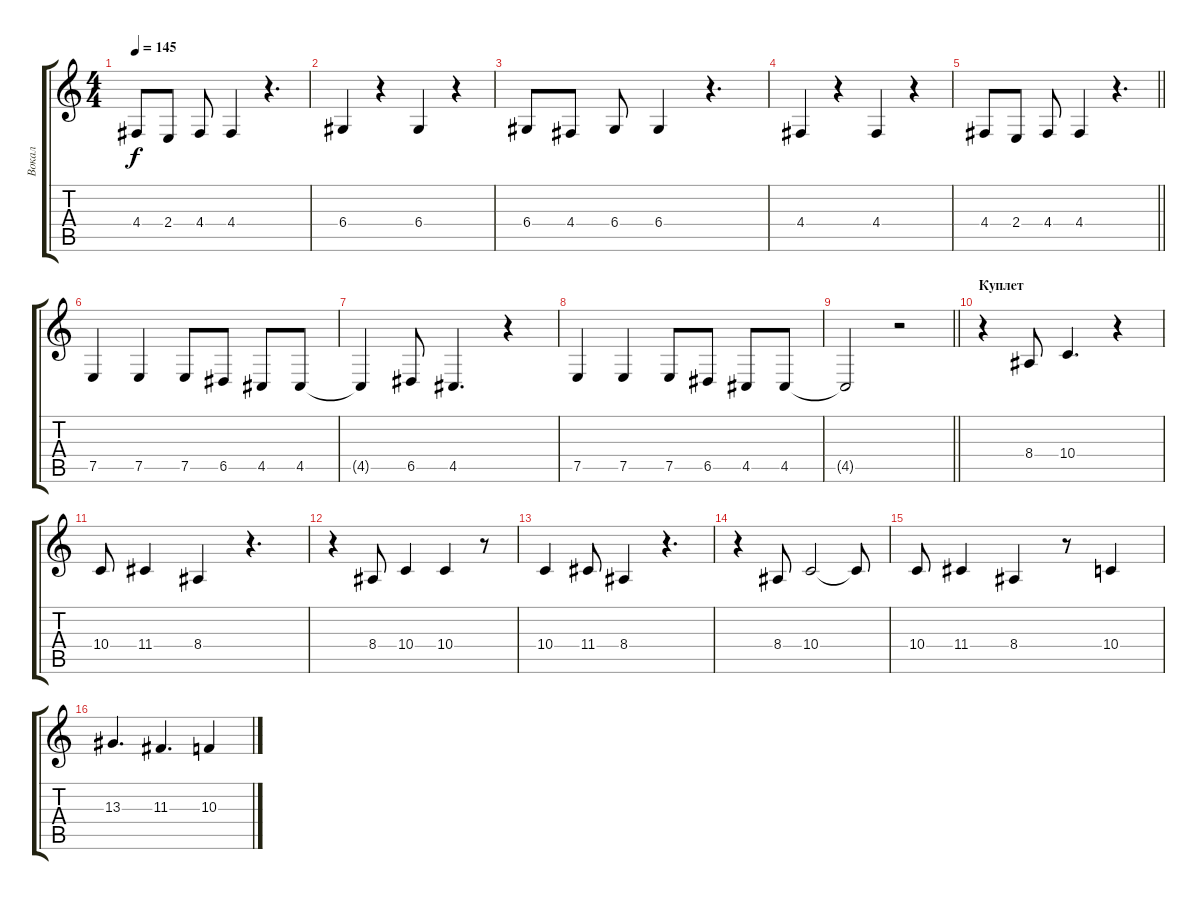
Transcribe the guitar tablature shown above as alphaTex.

\track ("Вокал" "Вокал") {instrument flute}
\staff {score tabs}
\tuning (E4 B3 G3 D3 A2 E2) {hide}
\ts (4 4)
\tempo 145
\clef g2
\ks c
4.4.8{dy f} 2.4.8 4.4.8 4.4.4 r.4{d} |
6.4.4 r.4 6.4.4 r.4 |
6.4.8 4.4.8 6.4.8 6.4.4 r.4{d} |
4.4.4 r.4 4.4.4 r.4 |
\barLineRight lightlight
4.4.8 2.4.8 4.4.8 4.4.4 r.4{d} |
\section ("" " ")
7.5.4 7.5.4 7.5.8 6.5.8 4.5.8 4.5.8 |
4.5{t}.4 6.5.8 4.5.4{d} r.4 |
7.5.4 7.5.4 7.5.8 6.5.8 4.5.8 4.5.8 |
\barLineRight lightlight
4.5{t}.2 r.2 |
\section ("" "Куплет")
r.4 8.4.8 10.4.4{d} r.4 |
10.4.8 11.4.4 8.4.4 r.4{d} |
r.4 8.4.8 10.4.4 10.4.4 r.8 |
10.4.4 11.4.8 8.4.4 r.4{d} |
r.4 8.4.8 10.4.2 10.4{t}.8 |
10.4.8 11.4.4 8.4.4 r.8 10.4.4 |
13.3.4{d} 11.3.4{d} 10.3.4
